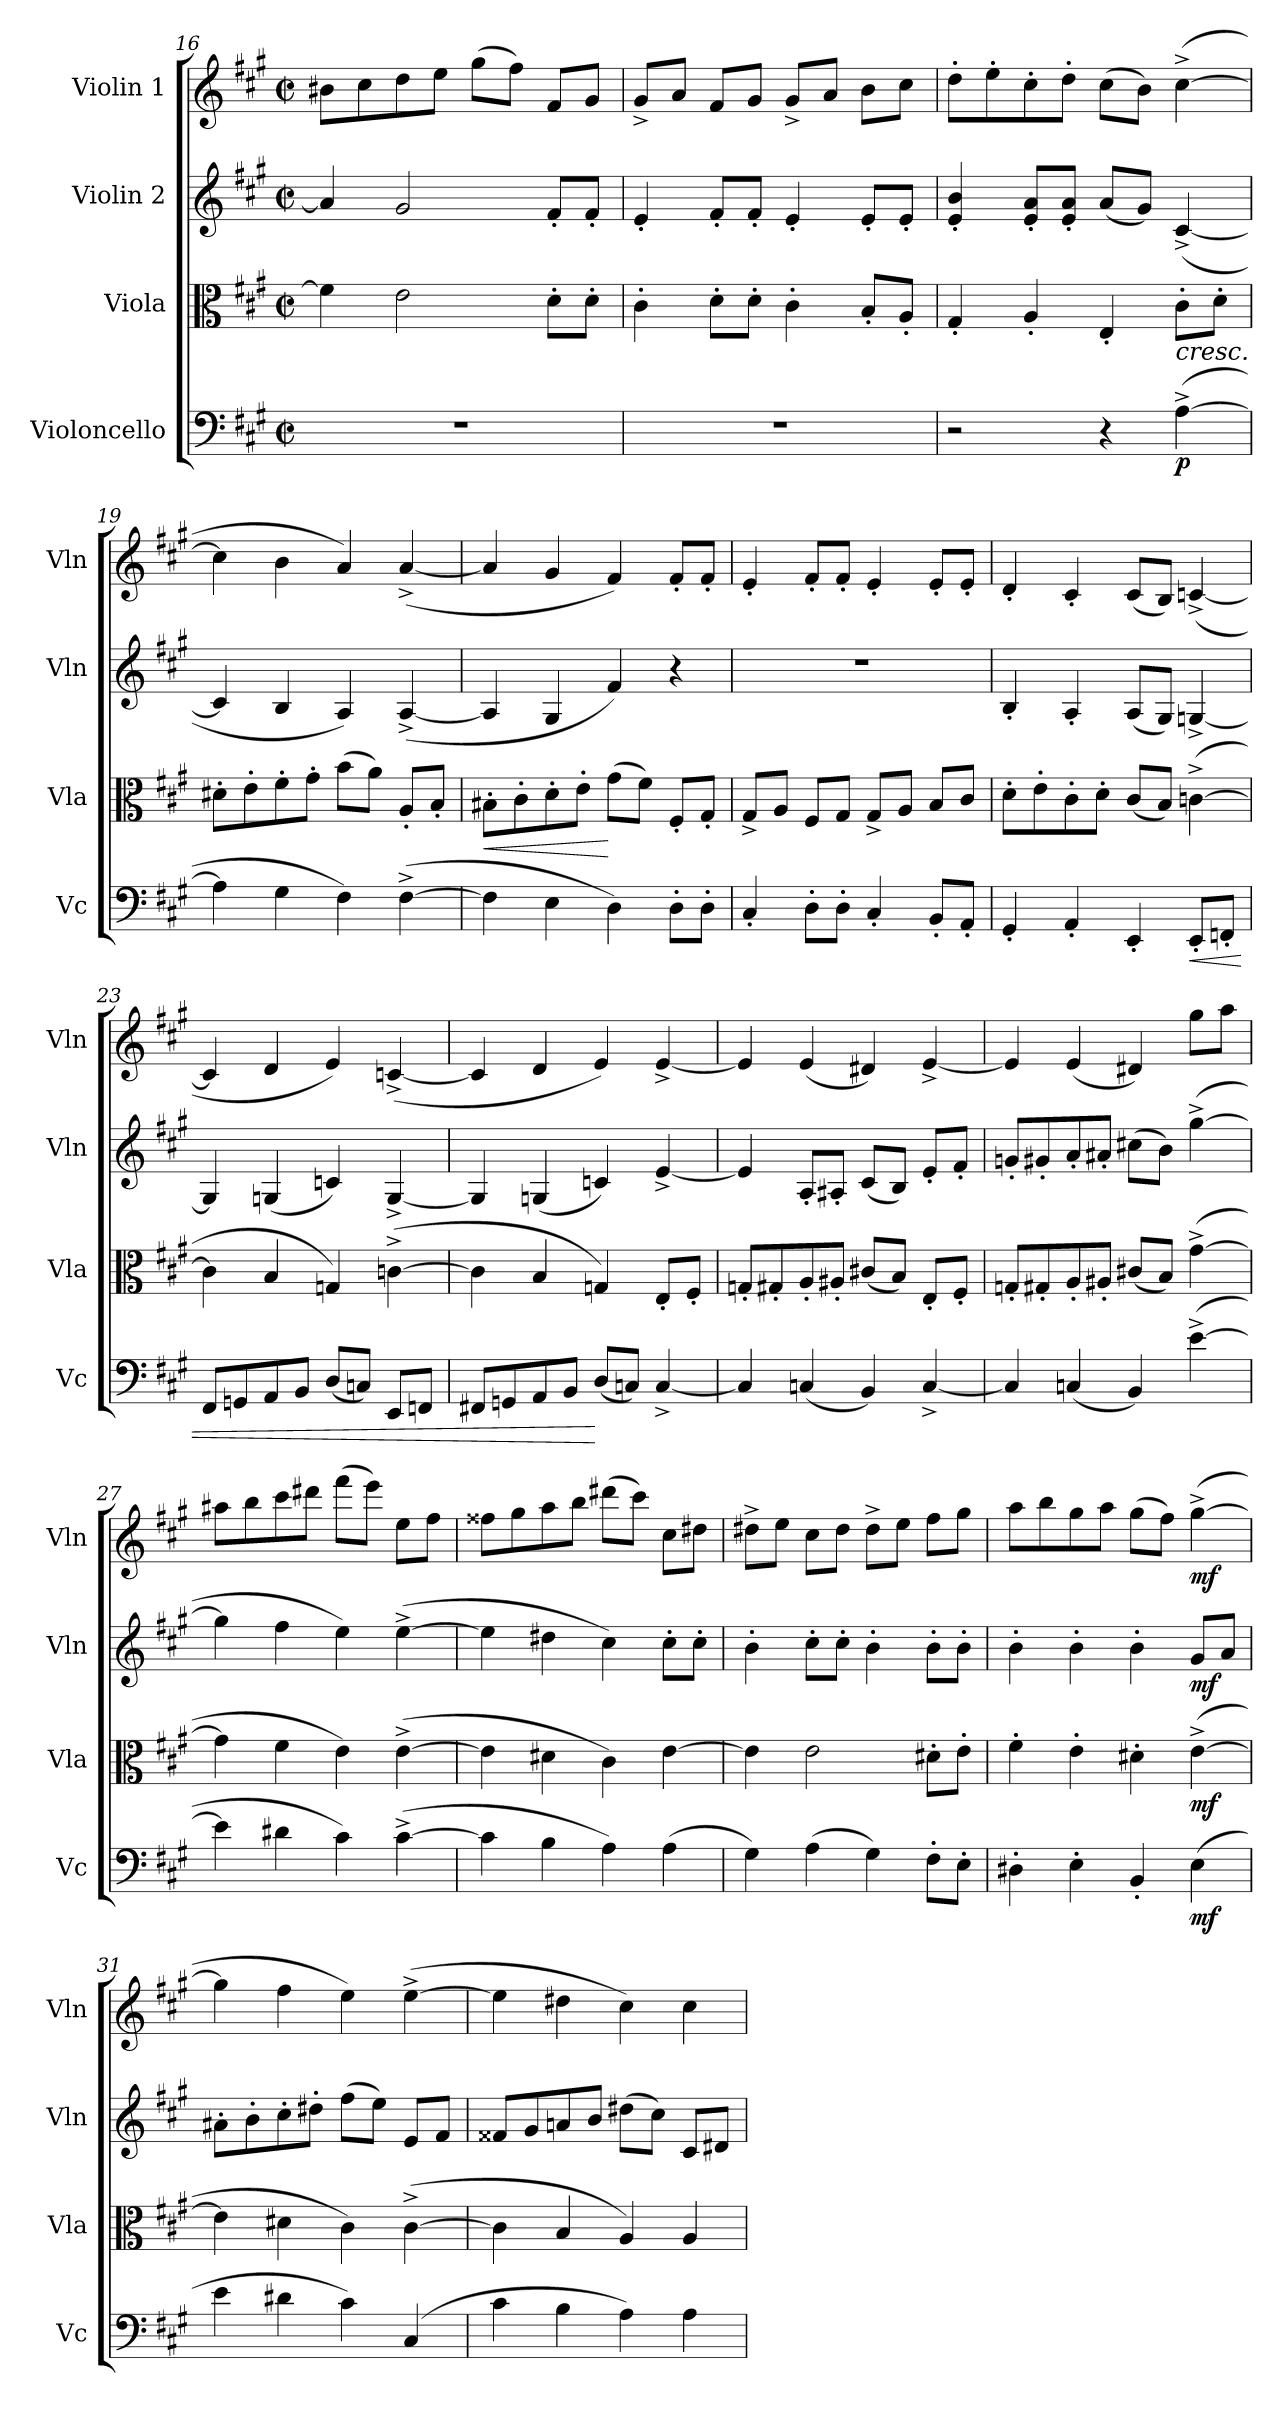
**kern	**dynam	**kern	**dynam	**kern	**dynam	**kern	**dynam
*part4	*part4	*part3	*part3	*part2	*part2	*part1	*part1
*staff4	*staff4	*staff3	*staff3	*staff2	*staff2	*staff1	*staff1
*I"Violoncello	*	*I"Viola	*	*I"Violin 2	*	*I"Violin 1	*
*I'Vc	*	*I'Vla	*	*I'Vln	*	*I'Vln	*
*clefF4	*	*clefC3	*	*clefG2	*	*clefG2	*
*k[f#c#g#]	*	*k[f#c#g#]	*	*k[f#c#g#]	*	*k[f#c#g#]	*
*M2/2	*	*M2/2	*	*M2/2	*	*M2/2	*
*met(c|)	*	*met(c|)	*	*met(c|)	*	*met(c|)	*
=16	=16	=16	=16	=16	=16	=16	=16
1r	.	4f#\]	.	4a/]	.	8b#X\L	.
.	.	.	.	.	.	8cc#\	.
.	.	2e\	.	2g#/	.	8dd\	.
.	.	.	.	.	.	8ee\J	.
.	.	.	.	.	.	(8gg#\L	.
.	.	.	.	.	.	8ff#\J)	.
.	.	8d'\L	.	8f#'/L	.	8f#/L	.
.	.	8d'\J	.	8f#'/J	.	8g#/J	.
!!LO:LB:g=z
=17	=17	=17	=17	=17	=17	=17	=17
1r	.	4c#'\	.	4e'/	.	8g#^/L	.
.	.	.	.	.	.	8a/J	.
.	.	8d'\L	.	8f#'/L	.	8f#/L	.
.	.	8d'\J	.	8f#'/J	.	8g#/J	.
.	.	4c#'\	.	4e'/	.	8g#^/L	.
.	.	.	.	.	.	8a/J	.
.	.	8B'/L	.	8e'/L	.	8b\L	.
.	.	8A'/J	.	8e'/J	.	8cc#\J	.
=18	=18	=18	=18	=18	=18	=18	=18
2r	.	4G#'/	.	4e/' 4b/'	.	8dd'\L	.
.	.	.	.	.	.	8ee'\	.
.	.	4A'/	.	8e/' 8a/'L	.	8cc#'\	.
.	.	.	.	8e/' 8a/'J	.	8dd'\J	.
4r	.	4E'/	.	(8a/L	.	(8cc#\L	.
.	.	.	.	8g#/J)	.	8b\J)	.
!	!LO:DY:b	!	!LO:HP:b	!	!	!	!
([4A^\	p	8c#'\L	<	(<[4c#^>/	.	([4cc#^\	.
.	.	8d'\J	.	.	.	.	.
=19	=19	=19	=19	=19	=19	=19	=19
4A\]	.	8d#X'\L	.	4c#/]	.	4cc#\]	.
.	.	8e'\	.	.	.	.	.
4G#\	.	8f#'\	.	4B/	.	4b\	.
.	.	8g#'\J	.	.	.	.	.
4F#\)	.	(8b\L	.	4A/)	.	4a/)	.
.	.	8a\J)	.	.	.	.	.
([4F#^\	.	8A'/L	.	([4A^>/	.	([4a^/	.
.	.	8B'/J	.	.	.	.	.
=20	=20	=20	=20	=20	=20	=20	=20
!	!	!	!LO:HP:b	!	!	!	!
4F#\]	.	8B#X'\L	<	4A/]	.	4a/]	.
.	.	8c#'\	.	.	.	.	.
4E\	.	8d'\	.	4G#/	.	4g#/	.
.	.	8e'\J	.	.	.	.	.
4D\)	.	(8g#\L	[	4f#/)	.	4f#/)	.
.	.	8f#\J)	.	.	.	.	.
8D'\L	.	8F#'/L	.	4r	.	8f#'/L	.
8D'\J	.	8G#'/J	.	.	.	8f#'/J	.
=21	=21	=21	=21	=21	=21	=21	=21
4C#'/	.	8G#^/L	.	1r	.	4e'/	.
.	.	8A/J	.	.	.	.	.
8D'\L	.	8F#/L	.	.	.	8f#'/L	.
8D'\J	.	8G#/J	.	.	.	8f#'/J	.
4C#'/	.	8G#^/L	.	.	.	4e'/	.
.	.	8A/J	.	.	.	.	.
8BB'/L	.	8B/L	.	.	.	8e'/L	.
8AA'/J	.	8c#/J	.	.	.	8e'/J	.
!!LO:PB:g=z
=22	=22	=22	=22	=22	=22	=22	=22
4GG#'/	.	8d'\L	.	4B'/	.	4d'/	.
.	.	8e'\	.	.	.	.	.
4AA'/	.	8c#'\	.	4A'/	.	4c#'/	.
.	.	8d'\J	.	.	.	.	.
4EE'/	.	(8c#/L	.	(8A/L	.	(8c#/L	.
.	.	8B/J)	.	8G#/J)	.	8B/J)	.
!	!LO:HP:b	!	!	!	!	!	!
8EE'/L	<	([4cn^\	.	[4Gn^/	.	([4cn^/	.
8FFn'/J	.	.	.	.	.	.	.
=23	=23	=23	=23	=23	=23	=23	=23
8FF#/L	.	4c\]	.	4G/]	.	4c/]	.
8GGn/	.	.	.	.	.	.	.
8AA/	.	4B/	.	(4Gn/	.	4d/	.
8BB/J	.	.	.	.	.	.	.
(8D/L	.	4Gn/)	.	4cn/)	.	4e/)	.
8Cn/J)	.	.	.	.	.	.	.
8EE/L	.	([4cn^\	.	[4G^/	.	([4cn^/	.
8FFn/J	.	.	.	.	.	.	.
!!LO:LB:g=z
=24	=24	=24	=24	=24	=24	=24	=24
8FF#X/L	.	4c\]	.	4G/]	.	4c/]	.
8GGn/	.	.	.	.	.	.	.
8AA/	.	4B/	.	(4Gn/	.	4d/	.
8BB/J	.	.	.	.	.	.	.
(8D/L	[	4Gn/)	.	4cn/)	.	4e/)	.
8Cn/J)	.	.	.	.	.	.	.
[4C^/	.	8E'/L	.	[4e^/	.	[4e^/	.
.	.	8F#'/J	.	.	.	.	.
=25	=25	=25	=25	=25	=25	=25	=25
4C/]	.	8Gn'/L	.	4e/]	.	4e/]	.
.	.	8G#X'/	.	.	.	.	.
(4Cn/	.	8A'/	.	8A'/L	.	(4e/	.
.	.	8A#X'/J	.	8A#X'/J	.	.	.
4BB/)	.	(8c#X/L	.	(8c#/L	.	4d#X/)	.
.	.	8B/J)	.	8B/J)	.	.	.
[4C^/	.	8E'/L	.	8e'/L	.	[4e^/	.
.	.	8F#'/J	.	8f#'/J	.	.	.
=26	=26	=26	=26	=26	=26	=26	=26
4C/]	.	8Gn'/L	.	8gn'/L	.	4e/]	.
.	.	8G#X'/	.	8g#X'/	.	.	.
(4Cn/	.	8A'/	.	8a'/	.	(4e/	.
.	.	8A#X'/J	.	8a#X'/J	.	.	.
4BB/)	.	(8c#X/L	[	(8cc#X\L	.	4d#X/)	.
.	.	8B/J)	.	8b\J)	.	.	.
([4e^\	.	([4g#^\	.	([4gg#^\	.	8gg#\L	.
.	.	.	.	.	.	8aa\J	.
=27	=27	=27	=27	=27	=27	=27	=27
4e\]	.	4g#\]	.	4gg#\]	.	8aa#X\L	.
.	.	.	.	.	.	8bb\	.
4d#X\	.	4f#\	.	4ff#\	.	8ccc#\	.
.	.	.	.	.	.	8ddd#X\J	.
4c#\)	.	4e\)	.	4ee\)	.	(8fff#\L	.
.	.	.	.	.	.	8eee\J)	.
([4c#^\	.	([4e^\	.	([4ee^\	.	8ee\L	.
.	.	.	.	.	.	8ff#\J	.
=28	=28	=28	=28	=28	=28	=28	=28
4c#\]	.	4e\]	.	4ee\]	.	8ff##X\L	.
.	.	.	.	.	.	8gg#\	.
4B\	.	4d#X\	.	4dd#X\	.	8aa\	.
.	.	.	.	.	.	8bb\J	.
4A\)	.	4c#\)	.	4cc#\)	.	(8ddd#X\L	.
.	.	.	.	.	.	8ccc#\J)	.
(4A\	.	[4e\	.	8cc#'\L	.	8cc#\L	.
.	.	.	.	8cc#'\J	.	8dd#X\J	.
!!LO:LB:g=z
=29	=29	=29	=29	=29	=29	=29	=29
4G#\)	.	4e\]	.	4b'\	.	8dd#X^\L	.
.	.	.	.	.	.	8ee\J	.
(4A\	.	2e\	.	8cc#'\L	.	8cc#\L	.
.	.	.	.	8cc#'\J	.	8dd#\J	.
4G#\)	.	.	.	4b'\	.	8dd#^\L	.
.	.	.	.	.	.	8ee\J	.
8F#'\L	.	8d#X'\L	.	8b'\L	.	8ff#\L	.
8E'\J	.	8e'\J	.	8b'\J	.	8gg#\J	.
=30	=30	=30	=30	=30	=30	=30	=30
4D#X'\	.	4f#'\	.	4b'\	.	8aa\L	.
.	.	.	.	.	.	8bb\	.
4E'\	.	4e'\	.	4b'\	.	8gg#\	.
.	.	.	.	.	.	8aa\J	.
4BB'/	.	4d#X'\	.	4b'\	.	(8gg#\L	.
.	.	.	.	.	.	8ff#\J)	.
!	!LO:DY:b	!	!LO:DY:b	!	!LO:DY:b	!	!LO:DY:b
(4E\	mf	([4e^\	mf	8g#/L	mf	([4gg#^\	mf
.	.	.	.	8a/J	.	.	.
!!LO:LB:g=z
=31	=31	=31	=31	=31	=31	=31	=31
4e\	.	4e\]	.	8a#X'\L	.	4gg#\]	.
.	.	.	.	8b'\	.	.	.
4d#X\	.	4d#X\	.	8cc#'\	.	4ff#\	.
.	.	.	.	8dd#X'\J	.	.	.
4c#\)	.	4c#\)	.	(8ff#\L	.	4ee\)	.
.	.	.	.	8ee\J)	.	.	.
(>4C#/	.	([4c#^\	.	8e/L	.	([4ee^\	.
.	.	.	.	8f#/J	.	.	.
=32	=32	=32	=32	=32	=32	=32	=32
4c#\	.	4c#\]	.	8f##X/L	.	4ee\]	.
.	.	.	.	8g#/	.	.	.
4B\	.	4B/	.	8an/	.	4dd#X\	.
.	.	.	.	8b/J	.	.	.
4A\)	.	4A/)	.	(8dd#X\L	.	4cc#\)	.
.	.	.	.	8cc#\J)	.	.	.
4A\	.	4A/	.	8c#/L	.	4cc#\	.
.	.	.	.	8d#X/J	.	.	.
=	=	=	=	=	=	=	=
*-	*-	*-	*-	*-	*-	*-	*-
